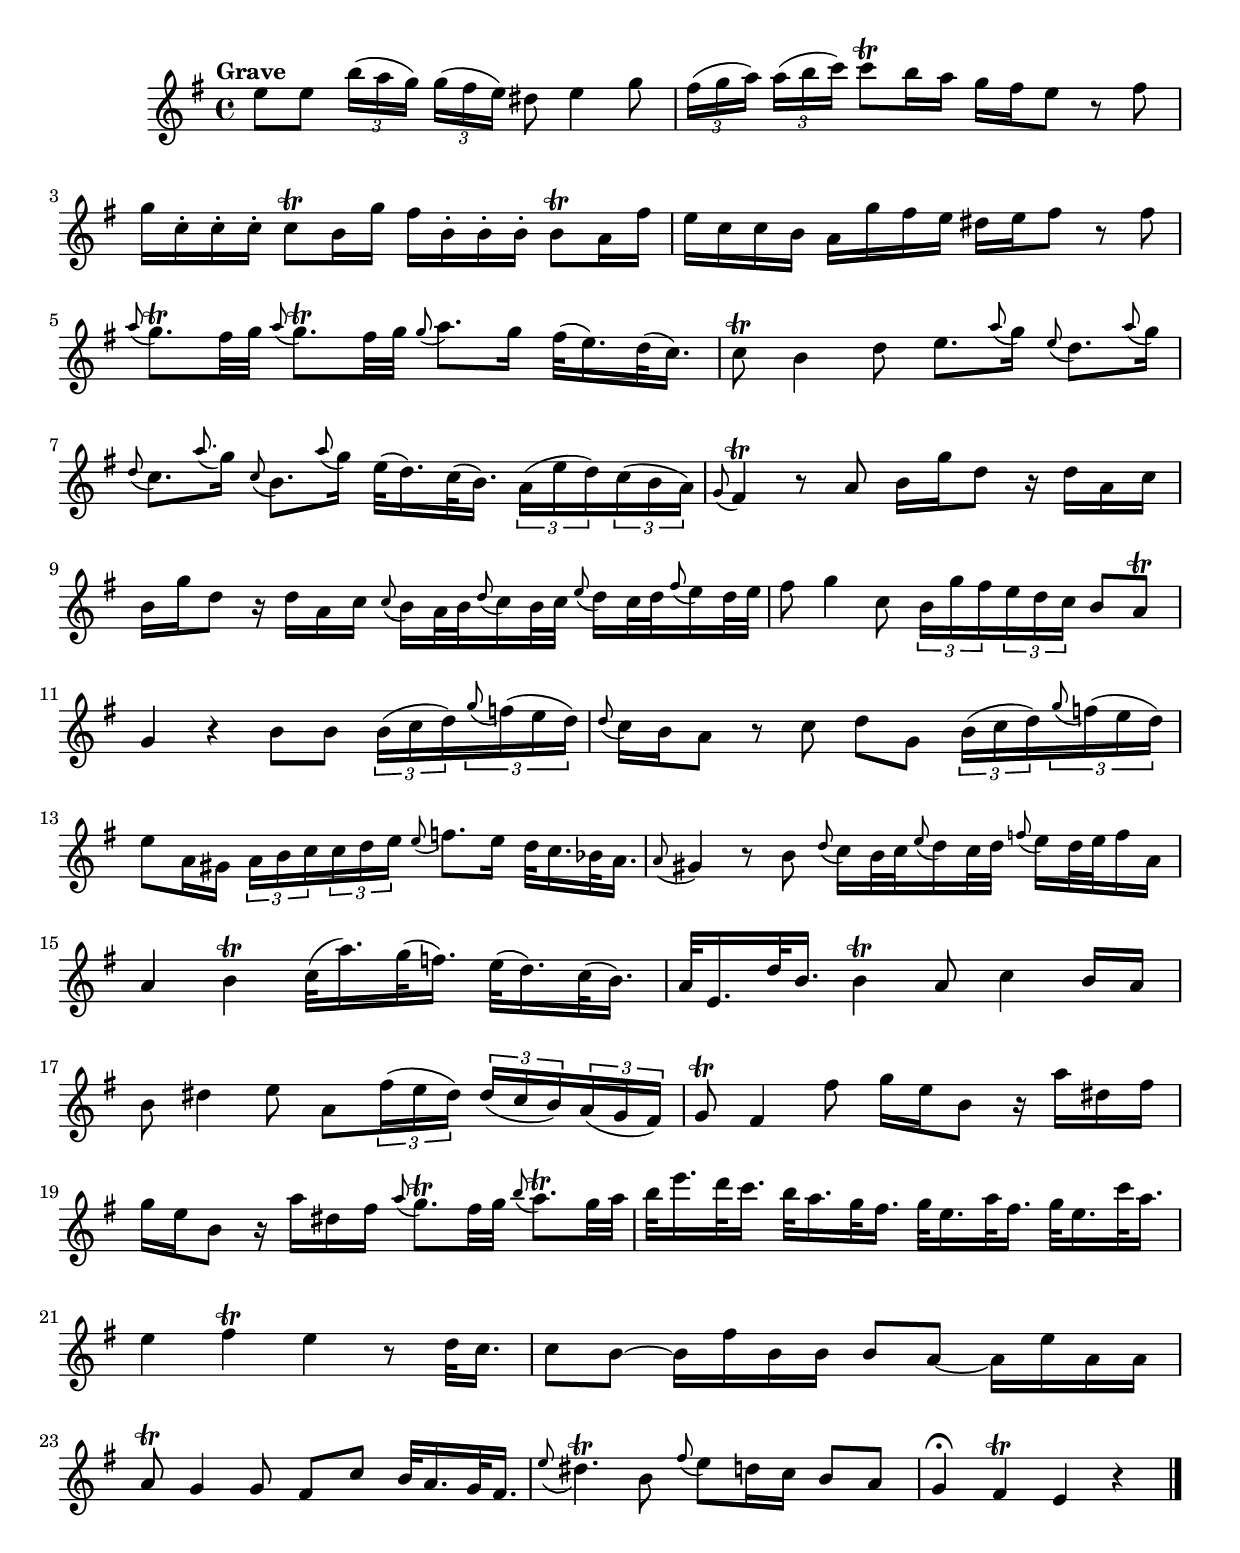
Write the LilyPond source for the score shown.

\relative e'' {
  \key e \minor
  \tempo "Grave"
  \set tupletSpannerDuration = #(ly:make-moment 1 8) 
  
  e8 e \times 2/3 { b'16([ a g)] } \times 2/3 { g([ fis e)] } dis8 e4 g8 |
  \times 2/3 { fis16([ g a)] } \times 2/3 { a([ b c)] } c8-\trill b16 a g fis e8 r fis |
  g16 c,-. c-. c-. c8-\trill b16 g' fis b,-. b-. b-. b8-\trill a16 fis' |
  e c c b a g' fis e dis e fis8 r fis |
  \repeat unfold 2 { \appoggiatura a8 g8.-\trill fis32 g } \appoggiatura g8 a8. g16 fis32( e16.) d32( c16.) |
  c8-\trill b4 d8 e8. \appoggiatura a8 g16 \appoggiatura e8 d8. \appoggiatura a'8 g16 |
  \appoggiatura d8 c8. \appoggiatura a' g16 \appoggiatura c,8 b8. \appoggiatura a'8 g16 
    e32( d16.) c32( b16.) 
%    \override Staff.TupletNumber #'stencil = ##f
%    \override Staff.TupletBracket #'bracket-visibility = ##f
    \times 2/3 { a16( e' d) c( b a) } |
  \appoggiatura g8 fis4-\trill r8 a b16 g' d8 r16 d a c |
  b16 g' d8 r16 d a c \appoggiatura c8 b16 a32 b \appoggiatura d8 c16 b32 c
    \appoggiatura e8 d16 c32 d \appoggiatura fis8 e16 d32 e |
  fis8 g4 c,8 \times 2/3 { b16 g' fis e d c } b8 a-\trill |
  g4 r b8 b \times 2/3 { b16( c d) \appoggiatura g8 f16( e d) } |
  \appoggiatura d8 c16 b a8 r c d g, \times 2/3 { b16( c d) \appoggiatura g8 f16( e d) } |
  e8 a,16 gis \times 2/3 { a b c c d e } \appoggiatura e8 f8. e16 d32 c16. bes32 a16. |
  \appoggiatura a8 gis4 r8 b \appoggiatura d8 c16 b32 c \appoggiatura e8 d16 c32 d
    \appoggiatura f8 e16 d32 e f16 a, |
  a4 b-\trill c32( a'16.) g32( f16.) e32( d16.) c32( b16.) |
  a32 e16. d'32 b16. b4-\trill a8 c4 b16 a |
  b8 dis4 e8 a, \times 2/3 { fis'16( e dis) dis( c b) a( g fis) } |
  g8-\trill fis4 fis'8 g16 e b8 r16 a' dis, fis |
  g e b8 r16 a' dis, fis \appoggiatura a8 g8.-\trill fis32 g \appoggiatura b8 a8.-\trill g32 a |
  b32 e16. d32 c16. b32 a16. g32 fis16. g32 e16. a32 fis16. g32 e16. c'32 a16. |
  e4 fis-\trill e r8 d32 c16. |
  c8 b~ b16 fis' b, b b8 a~ a16 e' a, a |
  a8-\trill g4 g8 fis c' b32 a16. g32 fis16. |
  \appoggiatura e'8 dis4.-\trill b8 \appoggiatura fis'8 e8 d16 c b8 a |
  g4-\fermata fis4-\trill e4 r \bar "|."
}